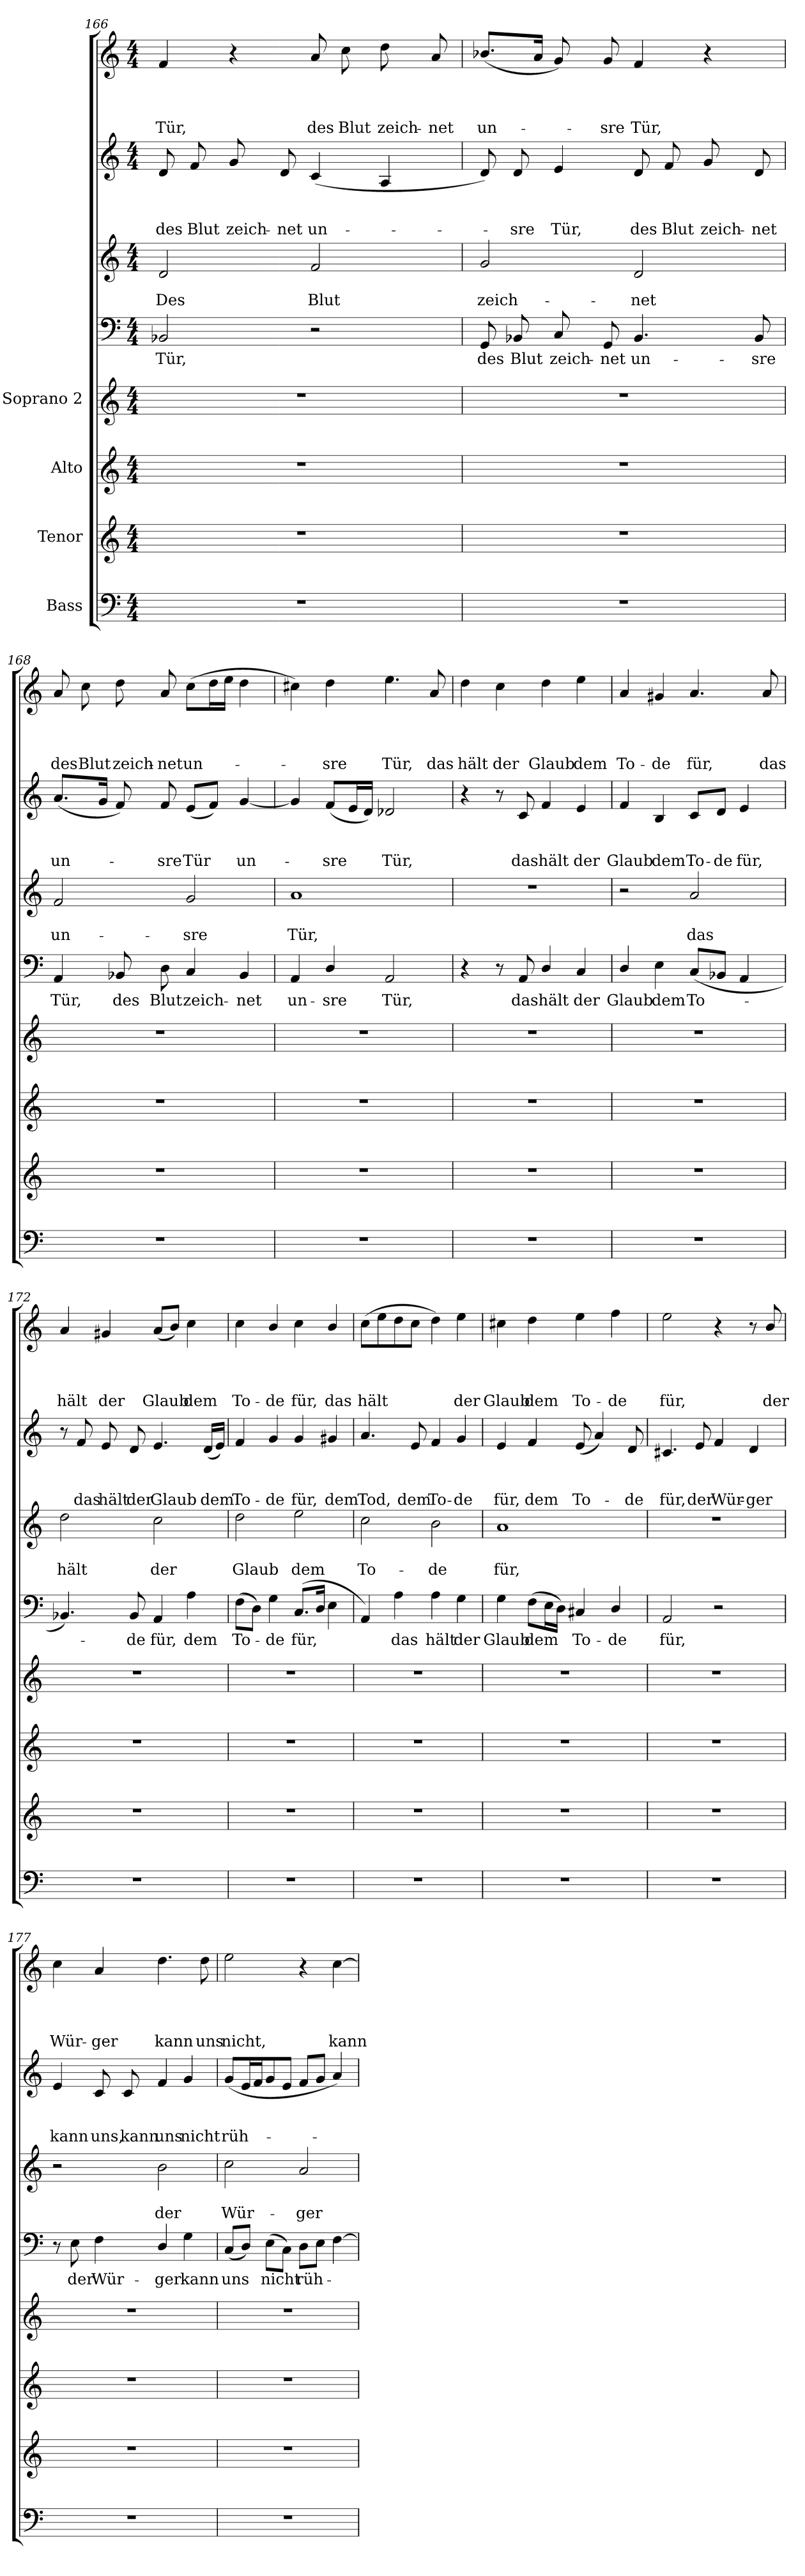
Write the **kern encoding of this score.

**kern	**kern	**kern	**kern	**kern	**text	**kern	**text	**text	**kern	**text	**text	**text	**kern	**text	**text	**text	**text
*part8	*part7	*part6	*part5	*part4	*part4	*part3	*part3	*part3	*part2	*part2	*part2	*part2	*part1	*part1	*part1	*part1	*part1
*staff8	*staff7	*staff6	*staff5	*staff4	*staff4	*staff3	*staff3	*staff3	*staff2	*staff2	*staff2	*staff2	*staff1	*staff1	*staff1	*staff1	*staff1
*I"Bass	*I"Tenor	*I"Alto	*I"Soprano 2	*	*	*	*	*	*	*	*	*	*	*	*	*	*
!!LO:LB:g=z
*clefF4	*clefG2	*clefG2	*clefG2	*clefF4	*	*clefG2	*	*	*clefG2	*	*	*	*clefG2	*	*	*	*
*	*ITrd7c12	*	*	*	*	*ITrd7c12	*	*	*	*	*	*	*	*	*	*	*
*k[]	*k[]	*k[]	*k[]	*k[]	*	*k[]	*	*	*k[]	*	*	*	*k[]	*	*	*	*
*C:	*C:	*C:	*C:	*C:	*	*C:	*	*	*C:	*	*	*	*C:	*	*	*	*
*M4/4	*M4/4	*M4/4	*M4/4	*M4/4	*	*M4/4	*	*	*M4/4	*	*	*	*M4/4	*	*	*	*
=166	=166	=166	=166	=166	=166	=166	=166	=166	=166	=166	=166	=166	=166	=166	=166	=166	=166
!	!	!	!	!	!LO:LY:b	!	!	!LO:LY:b	!	!	!	!LO:LY:b	!	!	!	!	!LO:LY:b
1r	1r	1r	1r	2BB-X/	Tür,	2D/	.	Des	8d/	.	.	des	4f/	.	.	.	Tür,
!	!	!	!	!	!	!	!	!	!	!	!	!LO:LY:b	!	!	!	!	!
.	.	.	.	.	.	.	.	.	8f/	.	.	Blut	.	.	.	.	.
!	!	!	!	!	!	!	!	!	!	!	!	!LO:LY:b	!	!	!	!	!
.	.	.	.	.	.	.	.	.	8g/	.	.	zeich-	4r	.	.	.	.
!	!	!	!	!	!	!	!	!	!	!	!	!LO:LY:b	!	!	!	!	!
.	.	.	.	.	.	.	.	.	8d/	.	.	-net	.	.	.	.	.
!	!	!	!	!	!	!	!	!LO:LY:b	!	!	!	!LO:LY:b	!	!	!	!	!LO:LY:b
.	.	.	.	2r	.	2F/	.	Blut	(<4c/	.	.	un-	8a/	.	.	.	des
!	!	!	!	!	!	!	!	!	!	!	!	!	!	!	!	!	!LO:LY:b
.	.	.	.	.	.	.	.	.	.	.	.	.	8cc\	.	.	.	Blut
!	!	!	!	!	!	!	!	!	!	!	!	!	!	!	!	!	!LO:LY:b
.	.	.	.	.	.	.	.	.	4A/	.	.	.	8dd\	.	.	.	zeich-
!	!	!	!	!	!	!	!	!	!	!	!	!	!	!	!	!	!LO:LY:b
.	.	.	.	.	.	.	.	.	.	.	.	.	8a/	.	.	.	-net
=167	=167	=167	=167	=167	=167	=167	=167	=167	=167	=167	=167	=167	=167	=167	=167	=167	=167
!	!	!	!	!	!LO:LY:b	!	!	!LO:LY:b	!	!	!	!	!	!	!	!	!LO:LY:b
1r	1r	1r	1r	8GG/	des	2G/	.	zeich-	8d/)	.	.	.	(<8.b-X/L	.	.	.	un-
!	!	!	!	!	!LO:LY:b	!	!	!	!	!	!	!LO:LY:b	!	!	!	!	!
.	.	.	.	8BB-X/	Blut	.	.	.	8d/	.	.	-sre	.	.	.	.	.
.	.	.	.	.	.	.	.	.	.	.	.	.	16a/Jk	.	.	.	.
!	!	!	!	!	!LO:LY:b	!	!	!	!	!	!	!LO:LY:b	!	!	!	!	!
.	.	.	.	8C/	zeich-	.	.	.	4e/	.	.	Tür,	8g/)	.	.	.	.
!	!	!	!	!	!LO:LY:b	!	!	!	!	!	!	!	!	!	!	!	!LO:LY:b
.	.	.	.	8GG/	-net	.	.	.	.	.	.	.	8g/	.	.	.	-sre
!	!	!	!	!	!LO:LY:b	!	!	!LO:LY:b	!	!	!	!LO:LY:b	!	!	!	!	!LO:LY:b
.	.	.	.	4.BB-/	un-	2D/	.	-net	8d/	.	.	des	4f/	.	.	.	Tür,
!	!	!	!	!	!	!	!	!	!	!	!	!LO:LY:b	!	!	!	!	!
.	.	.	.	.	.	.	.	.	8f/	.	.	Blut	.	.	.	.	.
!	!	!	!	!	!	!	!	!	!	!	!	!LO:LY:b	!	!	!	!	!
.	.	.	.	.	.	.	.	.	8g/	.	.	zeich-	4r	.	.	.	.
!	!	!	!	!	!LO:LY:b	!	!	!	!	!	!	!LO:LY:b	!	!	!	!	!
.	.	.	.	8BB-/	-sre	.	.	.	8d/	.	.	-net	.	.	.	.	.
!!LO:LB:g=z
=168	=168	=168	=168	=168	=168	=168	=168	=168	=168	=168	=168	=168	=168	=168	=168	=168	=168
!	!	!	!	!	!LO:LY:b	!	!	!LO:LY:b	!	!	!	!LO:LY:b	!	!	!	!	!LO:LY:b
1r	1r	1r	1r	4AA/	Tür,	2F/	.	un-	(<8.a/L	.	.	un-	8a/	.	.	.	des
!	!	!	!	!	!	!	!	!	!	!	!	!	!	!	!	!	!LO:LY:b
.	.	.	.	.	.	.	.	.	.	.	.	.	8cc\	.	.	.	Blut
.	.	.	.	.	.	.	.	.	16g/Jk	.	.	.	.	.	.	.	.
!	!	!	!	!	!LO:LY:b	!	!	!	!	!	!	!	!	!	!	!	!LO:LY:b
.	.	.	.	8BB-X/	des	.	.	.	8f/)	.	.	.	8dd\	.	.	.	zeich-
!	!	!	!	!	!LO:LY:b	!	!	!	!	!	!	!LO:LY:b	!	!	!	!	!LO:LY:b
.	.	.	.	8D\	Blut	.	.	.	8f/	.	.	-sre	8a/	.	.	.	-net
!	!	!	!	!	!LO:LY:b	!	!	!LO:LY:b	!	!	!	!LO:LY:b	!	!	!	!	!LO:LY:b
.	.	.	.	4C/	zeich-	2G/	.	-sre	(<8e/L	.	.	Tür	(>8cc\L	.	.	.	un-
.	.	.	.	.	.	.	.	.	8f/J)	.	.	.	16dd\L	.	.	.	.
.	.	.	.	.	.	.	.	.	.	.	.	.	16ee\JJ	.	.	.	.
!	!	!	!	!	!LO:LY:b	!	!	!	!	!	!	!LO:LY:b	!	!	!	!	!
.	.	.	.	4BB-/	-net	.	.	.	[<4g/	.	.	un-	4dd\	.	.	.	.
=169	=169	=169	=169	=169	=169	=169	=169	=169	=169	=169	=169	=169	=169	=169	=169	=169	=169
!	!	!	!	!	!LO:LY:b	!	!	!LO:LY:b	!	!	!	!	!	!	!	!	!
1r	1r	1r	1r	4AA/	un-	1A	.	Tür,	4g/]	.	.	.	4cc#X\)	.	.	.	.
!	!	!	!	!	!LO:LY:b	!	!	!	!	!	!	!LO:LY:b	!	!	!	!	!LO:LY:b
.	.	.	.	4D/	-sre	.	.	.	(<8f/L	.	.	-sre	4dd\	.	.	.	-sre
.	.	.	.	.	.	.	.	.	16e/L	.	.	.	.	.	.	.	.
.	.	.	.	.	.	.	.	.	16d/JJ)	.	.	.	.	.	.	.	.
!	!	!	!	!	!LO:LY:b	!	!	!	!	!	!	!LO:LY:b	!	!	!	!	!LO:LY:b
.	.	.	.	2AA/	Tür,	.	.	.	2d-X/	.	.	Tür,	4.ee\	.	.	.	Tür,
!	!	!	!	!	!	!	!	!	!	!	!	!	!	!	!	!	!LO:LY:b
.	.	.	.	.	.	.	.	.	.	.	.	.	8a/	.	.	.	das
=170	=170	=170	=170	=170	=170	=170	=170	=170	=170	=170	=170	=170	=170	=170	=170	=170	=170
!	!	!	!	!	!	!	!	!	!	!	!	!	!	!	!	!	!LO:LY:b
1r	1r	1r	1r	4r	.	1r	.	.	4r	.	.	.	4dd\	.	.	.	hält
!	!	!	!	!	!	!	!	!	!	!	!	!	!	!	!	!	!LO:LY:b
.	.	.	.	8r	.	.	.	.	8r	.	.	.	4cc\	.	.	.	der
!	!	!	!	!	!LO:LY:b	!	!	!	!	!	!	!LO:LY:b	!	!	!	!	!
.	.	.	.	8AA/	das	.	.	.	8c/	.	.	das	.	.	.	.	.
!	!	!	!	!	!LO:LY:b	!	!	!	!	!	!	!LO:LY:b	!	!	!	!	!LO:LY:b
.	.	.	.	4D/	hält	.	.	.	4f/	.	.	hält	4dd\	.	.	.	Glaub
!	!	!	!	!	!LO:LY:b	!	!	!	!	!	!	!LO:LY:b	!	!	!	!	!LO:LY:b
.	.	.	.	4C/	der	.	.	.	4e/	.	.	der	4ee\	.	.	.	dem
=171	=171	=171	=171	=171	=171	=171	=171	=171	=171	=171	=171	=171	=171	=171	=171	=171	=171
!	!	!	!	!	!LO:LY:b	!	!	!	!	!	!	!LO:LY:b	!	!	!	!	!LO:LY:b
1r	1r	1r	1r	4D/	Glaub	2r	.	.	4f/	.	.	Glaub	4a/	.	.	.	To-
!	!	!	!	!	!LO:LY:b	!	!	!	!	!	!	!LO:LY:b	!	!	!	!	!LO:LY:b
.	.	.	.	4E\	dem	.	.	.	4B/	.	.	dem	4g#X/	.	.	.	-de
!	!	!	!	!	!LO:LY:b	!	!	!LO:LY:b	!	!	!	!LO:LY:b	!	!	!	!	!LO:LY:b
.	.	.	.	(<8C/L	To-	2A/	.	das	8c/L	.	.	To-	4.a/	.	.	.	für,
!	!	!	!	!	!	!	!	!	!	!	!	!LO:LY:b	!	!	!	!	!
.	.	.	.	8BB-X/J	.	.	.	.	8d/J	.	.	-de	.	.	.	.	.
!	!	!	!	!	!	!	!	!	!	!	!	!LO:LY:b	!	!	!	!	!
.	.	.	.	4AA/	.	.	.	.	4e/	.	.	für,	.	.	.	.	.
!	!	!	!	!	!	!	!	!	!	!	!	!	!	!	!	!	!LO:LY:b
.	.	.	.	.	.	.	.	.	.	.	.	.	8a/	.	.	.	das
!!LO:LB:g=z
=172	=172	=172	=172	=172	=172	=172	=172	=172	=172	=172	=172	=172	=172	=172	=172	=172	=172
!	!	!	!	!	!	!	!	!LO:LY:b	!	!	!	!	!	!	!	!	!LO:LY:b
1r	1r	1r	1r	4.BB-X/)	.	2d\	.	hält	8r	.	.	.	4a/	.	.	.	hält
!	!	!	!	!	!	!	!	!	!	!	!	!LO:LY:b	!	!	!	!	!
.	.	.	.	.	.	.	.	.	8f/	.	.	das	.	.	.	.	.
!	!	!	!	!	!	!	!	!	!	!	!	!LO:LY:b	!	!	!	!	!LO:LY:b
.	.	.	.	.	.	.	.	.	8e/	.	.	hält	4g#X/	.	.	.	der
!	!	!	!	!	!LO:LY:b	!	!	!	!	!	!	!LO:LY:b	!	!	!	!	!
.	.	.	.	8BB-/	-de	.	.	.	8d/	.	.	der	.	.	.	.	.
!	!	!	!	!	!LO:LY:b	!	!	!LO:LY:b	!	!	!	!LO:LY:b	!	!	!	!	!LO:LY:b
.	.	.	.	4AA/	für,	2c\	.	der	4.e/	.	.	Glaub	(<8a/L	.	.	.	Glaub
.	.	.	.	.	.	.	.	.	.	.	.	.	8b/J)	.	.	.	.
!	!	!	!	!	!LO:LY:b	!	!	!	!	!	!	!	!	!	!	!	!LO:LY:b
.	.	.	.	4A\	dem	.	.	.	.	.	.	.	4cc\	.	.	.	dem
!	!	!	!	!	!	!	!	!	!	!	!	!LO:LY:b	!	!	!	!	!
.	.	.	.	.	.	.	.	.	(<16d/LL	.	.	dem	.	.	.	.	.
.	.	.	.	.	.	.	.	.	16e/JJ)	.	.	.	.	.	.	.	.
=173	=173	=173	=173	=173	=173	=173	=173	=173	=173	=173	=173	=173	=173	=173	=173	=173	=173
!	!	!	!	!	!LO:LY:b	!	!	!LO:LY:b	!	!	!	!LO:LY:b	!	!	!	!	!LO:LY:b
1r	1r	1r	1r	(>8F\L	To-	2d\	.	Glaub	4f/	.	.	To-	4cc\	.	.	.	To-
.	.	.	.	8D\J)	.	.	.	.	.	.	.	.	.	.	.	.	.
!	!	!	!	!	!LO:LY:b	!	!	!	!	!	!	!LO:LY:b	!	!	!	!	!LO:LY:b
.	.	.	.	4G\	-de	.	.	.	4g/	.	.	-de	4b/	.	.	.	-de
!	!	!	!	!	!LO:LY:b	!	!	!LO:LY:b	!	!	!	!LO:LY:b	!	!	!	!	!LO:LY:b
.	.	.	.	(>8.C/L	für,	2e\	.	dem	4g/	.	.	für,	4cc\	.	.	.	für,
.	.	.	.	16D/Jk	.	.	.	.	.	.	.	.	.	.	.	.	.
!	!	!	!	!	!	!	!	!	!	!	!	!LO:LY:b	!	!	!	!	!LO:LY:b
.	.	.	.	4E\	.	.	.	.	4g#X/	.	.	dem	4b/	.	.	.	das
=174	=174	=174	=174	=174	=174	=174	=174	=174	=174	=174	=174	=174	=174	=174	=174	=174	=174
!	!	!	!	!	!	!	!	!LO:LY:b	!	!	!	!LO:LY:b	!	!	!	!	!LO:LY:b
1r	1r	1r	1r	4AA/)	.	2c\	.	To-	4.a/	.	.	Tod,	(>8cc\L	.	.	.	hält
.	.	.	.	.	.	.	.	.	.	.	.	.	8ee\	.	.	.	.
!	!	!	!	!	!LO:LY:b	!	!	!	!	!	!	!	!	!	!	!	!
.	.	.	.	4A\	das	.	.	.	.	.	.	.	8dd\	.	.	.	.
!	!	!	!	!	!	!	!	!	!	!	!	!LO:LY:b	!	!	!	!	!
.	.	.	.	.	.	.	.	.	8e/	.	.	dem	8cc\J	.	.	.	.
!	!	!	!	!	!LO:LY:b	!	!	!LO:LY:b	!	!	!	!LO:LY:b	!	!	!	!	!
.	.	.	.	4A\	hält	2B\	.	-de	4f/	.	.	To-	4dd\)	.	.	.	.
!	!	!	!	!	!LO:LY:b	!	!	!	!	!	!	!LO:LY:b	!	!	!	!	!LO:LY:b
.	.	.	.	4G\	der	.	.	.	4g/	.	.	-de	4ee\	.	.	.	der
=175	=175	=175	=175	=175	=175	=175	=175	=175	=175	=175	=175	=175	=175	=175	=175	=175	=175
!	!	!	!	!	!LO:LY:b	!	!	!LO:LY:b	!	!	!	!LO:LY:b	!	!	!	!	!LO:LY:b
1r	1r	1r	1r	4G\	Glaub	1A	.	für,	4e/	.	.	für,	4cc#X\	.	.	.	Glaub
!	!	!	!	!	!LO:LY:b	!	!	!	!	!	!	!LO:LY:b	!	!	!	!	!LO:LY:b
.	.	.	.	(>8F\L	dem	.	.	.	4f/	.	.	dem	4dd\	.	.	.	dem
.	.	.	.	16E\L	.	.	.	.	.	.	.	.	.	.	.	.	.
.	.	.	.	16D\JJ)	.	.	.	.	.	.	.	.	.	.	.	.	.
!	!	!	!	!	!LO:LY:b	!	!	!	!	!	!	!LO:LY:b	!	!	!	!	!LO:LY:b
.	.	.	.	4C#X/	To-	.	.	.	(<8e/	.	.	To-	4ee\	.	.	.	To-
.	.	.	.	.	.	.	.	.	4a/)	.	.	.	.	.	.	.	.
!	!	!	!	!	!LO:LY:b	!	!	!	!	!	!	!	!	!	!	!	!LO:LY:b
.	.	.	.	4D/	-de	.	.	.	.	.	.	.	4ff\	.	.	.	-de
!	!	!	!	!	!	!	!	!	!	!	!	!LO:LY:b	!	!	!	!	!
.	.	.	.	.	.	.	.	.	8d/	.	.	-de	.	.	.	.	.
!!LO:PB:g=z
=176	=176	=176	=176	=176	=176	=176	=176	=176	=176	=176	=176	=176	=176	=176	=176	=176	=176
!	!	!	!	!	!LO:LY:b	!	!	!	!	!	!	!LO:LY:b	!	!	!	!	!LO:LY:b
1r	1r	1r	1r	2AA/	für,	1r	.	.	4.c#X/	.	.	für,	2ee\	.	.	.	für,
!	!	!	!	!	!	!	!	!	!	!	!	!LO:LY:b	!	!	!	!	!
.	.	.	.	.	.	.	.	.	8e/	.	.	der	.	.	.	.	.
!	!	!	!	!	!	!	!	!	!	!	!	!LO:LY:b	!	!	!	!	!
.	.	.	.	2r	.	.	.	.	4f/	.	.	Wür-	4r	.	.	.	.
!	!	!	!	!	!	!	!	!	!	!	!	!LO:LY:b	!	!	!	!	!
.	.	.	.	.	.	.	.	.	4d/	.	.	-ger	8r	.	.	.	.
!	!	!	!	!	!	!	!	!	!	!	!	!	!	!	!	!	!LO:LY:b
.	.	.	.	.	.	.	.	.	.	.	.	.	8b/	.	.	.	der
=177	=177	=177	=177	=177	=177	=177	=177	=177	=177	=177	=177	=177	=177	=177	=177	=177	=177
!	!	!	!	!	!	!	!	!	!	!	!	!LO:LY:b	!	!	!	!	!LO:LY:b
1r	1r	1r	1r	8r	.	2r	.	.	4e/	.	.	kann	4cc\	.	.	.	Wür-
!	!	!	!	!	!LO:LY:b	!	!	!	!	!	!	!	!	!	!	!	!
.	.	.	.	8E\	der	.	.	.	.	.	.	.	.	.	.	.	.
!	!	!	!	!	!LO:LY:b	!	!	!	!	!	!	!LO:LY:b	!	!	!	!	!LO:LY:b
.	.	.	.	4F\	Wür-	.	.	.	8c/	.	.	uns,	4a/	.	.	.	-ger
!	!	!	!	!	!	!	!	!	!	!	!	!LO:LY:b	!	!	!	!	!
.	.	.	.	.	.	.	.	.	8c/	.	.	kann	.	.	.	.	.
!	!	!	!	!	!LO:LY:b	!	!	!LO:LY:b	!	!	!	!LO:LY:b	!	!	!	!	!LO:LY:b
.	.	.	.	4D/	-ger	2B\	.	der	4f/	.	.	uns	4.dd\	.	.	.	kann
!	!	!	!	!	!LO:LY:b	!	!	!	!	!	!	!LO:LY:b	!	!	!	!	!
.	.	.	.	4G\	kann	.	.	.	4g/	.	.	nicht	.	.	.	.	.
!	!	!	!	!	!	!	!	!	!	!	!	!	!	!	!	!	!LO:LY:b
.	.	.	.	.	.	.	.	.	.	.	.	.	8dd\	.	.	.	uns
=178	=178	=178	=178	=178	=178	=178	=178	=178	=178	=178	=178	=178	=178	=178	=178	=178	=178
!	!	!	!	!	!LO:LY:b	!	!	!LO:LY:b	!	!	!	!LO:LY:b	!	!	!	!	!LO:LY:b
1r	1r	1r	1r	(<8C/L	uns	2c\	.	Wür-	(<8g/L	.	.	rüh-	2ee\	.	.	.	nicht,
.	.	.	.	8D/J)	.	.	.	.	16e/L	.	.	.	.	.	.	.	.
.	.	.	.	.	.	.	.	.	16f/J	.	.	.	.	.	.	.	.
!	!	!	!	!	!LO:LY:b	!	!	!	!	!	!	!	!	!	!	!	!
.	.	.	.	(>8E\L	nicht	.	.	.	8g/	.	.	.	.	.	.	.	.
.	.	.	.	8C\J)	.	.	.	.	8e/J	.	.	.	.	.	.	.	.
!	!	!	!	!	!LO:LY:b	!	!	!LO:LY:b	!	!	!	!	!	!	!	!	!
.	.	.	.	8D\L	rüh-	2A/	.	-ger	8f/L	.	.	.	4r	.	.	.	.
.	.	.	.	8E\J	.	.	.	.	8g/J	.	.	.	.	.	.	.	.
!	!	!	!	!	!	!	!	!	!	!	!	!	!	!	!	!	!LO:LY:b
.	.	.	.	[>4F\	.	.	.	.	4a/)	.	.	.	[>4cc\	.	.	.	kann
=	=	=	=	=	=	=	=	=	=	=	=	=	=	=	=	=	=
*-	*-	*-	*-	*-	*-	*-	*-	*-	*-	*-	*-	*-	*-	*-	*-	*-	*-
